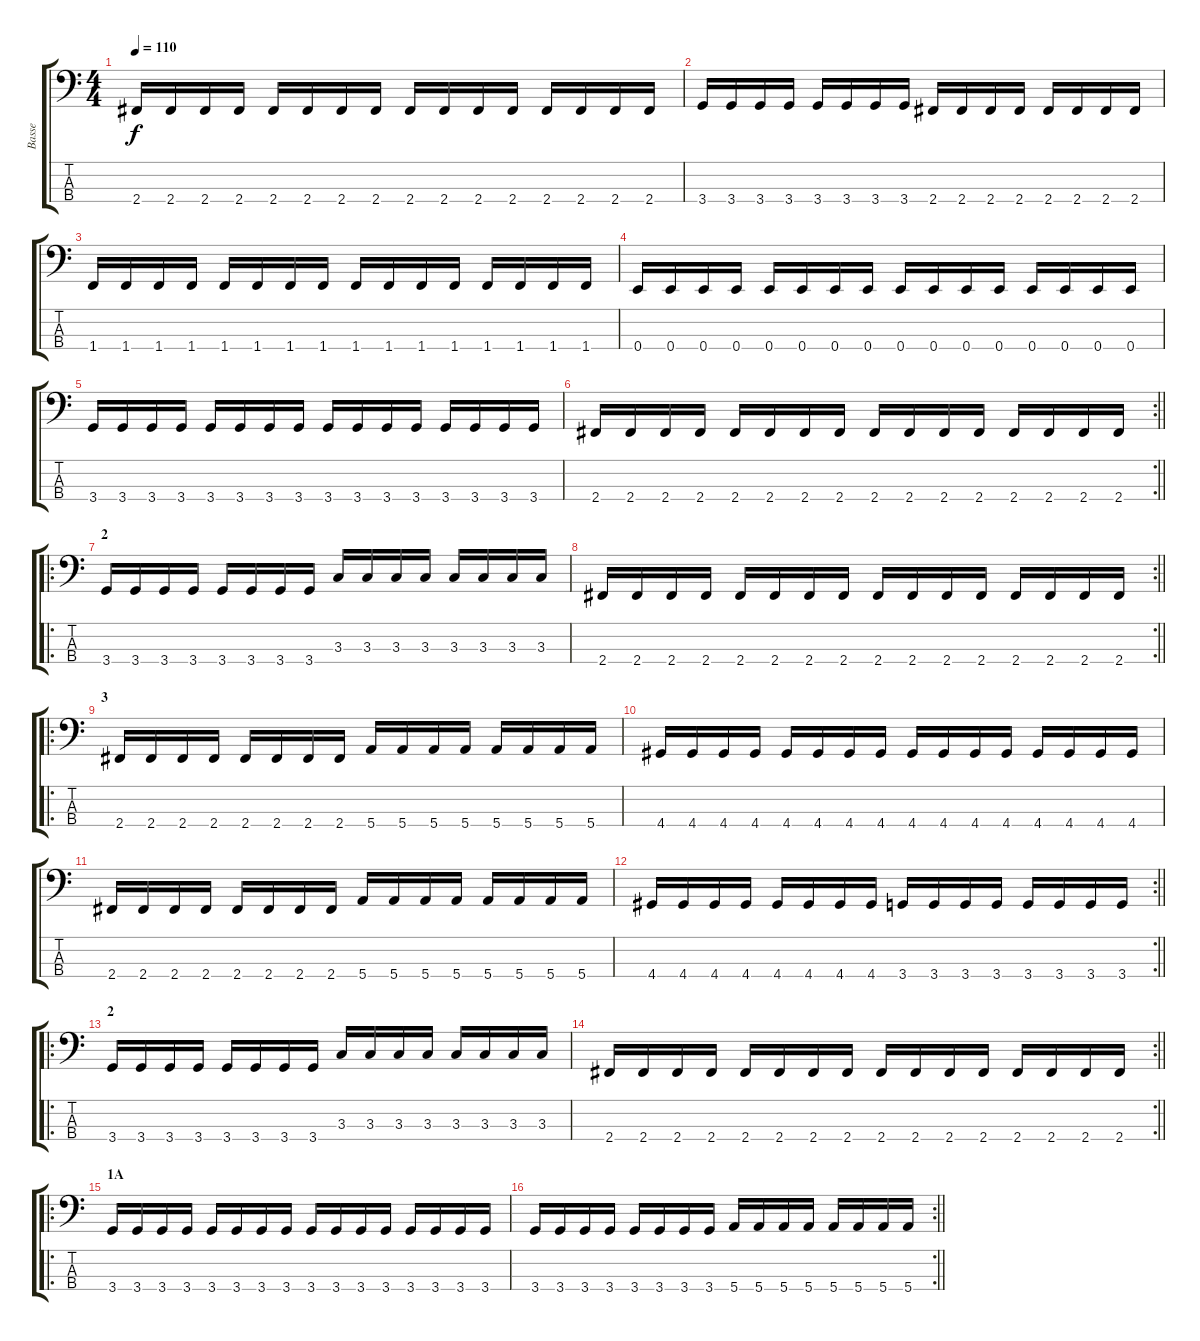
\track ("Basse" "Basse") {instrument electricbassfinger}
\staff {score tabs}
\tuning (G2 D2 A1 E1) {hide}
\ts (4 4)
\tempo 110
\clef f4
\ks c
2.4.16{dy f} 2.4.16 2.4.16 2.4.16 2.4.16 2.4.16 2.4.16 2.4.16 2.4.16 2.4.16 2.4.16 2.4.16 2.4.16 2.4.16 2.4.16 2.4.16 |
3.4.16 3.4.16 3.4.16 3.4.16 3.4.16 3.4.16 3.4.16 3.4.16 2.4.16 2.4.16 2.4.16 2.4.16 2.4.16 2.4.16 2.4.16 2.4.16 |
1.4.16 1.4.16 1.4.16 1.4.16 1.4.16 1.4.16 1.4.16 1.4.16 1.4.16 1.4.16 1.4.16 1.4.16 1.4.16 1.4.16 1.4.16 1.4.16 |
0.4.16 0.4.16 0.4.16 0.4.16 0.4.16 0.4.16 0.4.16 0.4.16 0.4.16 0.4.16 0.4.16 0.4.16 0.4.16 0.4.16 0.4.16 0.4.16 |
3.4.16 3.4.16 3.4.16 3.4.16 3.4.16 3.4.16 3.4.16 3.4.16 3.4.16 3.4.16 3.4.16 3.4.16 3.4.16 3.4.16 3.4.16 3.4.16 |
\rc 2
\barLineRight lightlight
2.4.16 2.4.16 2.4.16 2.4.16 2.4.16 2.4.16 2.4.16 2.4.16 2.4.16 2.4.16 2.4.16 2.4.16 2.4.16 2.4.16 2.4.16 2.4.16 |
\ro
\section ("" "2")
3.4.16 3.4.16 3.4.16 3.4.16 3.4.16 3.4.16 3.4.16 3.4.16 3.3.16 3.3.16 3.3.16 3.3.16 3.3.16 3.3.16 3.3.16 3.3.16 |
\rc 2
\barLineRight lightlight
2.4.16 2.4.16 2.4.16 2.4.16 2.4.16 2.4.16 2.4.16 2.4.16 2.4.16 2.4.16 2.4.16 2.4.16 2.4.16 2.4.16 2.4.16 2.4.16 |
\ro
\section ("" "3")
2.4.16 2.4.16 2.4.16 2.4.16 2.4.16 2.4.16 2.4.16 2.4.16 5.4.16 5.4.16 5.4.16 5.4.16 5.4.16 5.4.16 5.4.16 5.4.16 |
4.4.16 4.4.16 4.4.16 4.4.16 4.4.16 4.4.16 4.4.16 4.4.16 4.4.16 4.4.16 4.4.16 4.4.16 4.4.16 4.4.16 4.4.16 4.4.16 |
2.4.16 2.4.16 2.4.16 2.4.16 2.4.16 2.4.16 2.4.16 2.4.16 5.4.16 5.4.16 5.4.16 5.4.16 5.4.16 5.4.16 5.4.16 5.4.16 |
\rc 2
\barLineRight lightlight
4.4.16 4.4.16 4.4.16 4.4.16 4.4.16 4.4.16 4.4.16 4.4.16 3.4.16 3.4.16 3.4.16 3.4.16 3.4.16 3.4.16 3.4.16 3.4.16 |
\ro
\section ("" "2")
3.4.16 3.4.16 3.4.16 3.4.16 3.4.16 3.4.16 3.4.16 3.4.16 3.3.16 3.3.16 3.3.16 3.3.16 3.3.16 3.3.16 3.3.16 3.3.16 |
\rc 2
\barLineRight lightlight
2.4.16 2.4.16 2.4.16 2.4.16 2.4.16 2.4.16 2.4.16 2.4.16 2.4.16 2.4.16 2.4.16 2.4.16 2.4.16 2.4.16 2.4.16 2.4.16 |
\ro
\section ("" "1A")
3.4.16 3.4.16 3.4.16 3.4.16 3.4.16 3.4.16 3.4.16 3.4.16 3.4.16 3.4.16 3.4.16 3.4.16 3.4.16 3.4.16 3.4.16 3.4.16 |
\rc 2
\barLineRight lightlight
3.4.16 3.4.16 3.4.16 3.4.16 3.4.16 3.4.16 3.4.16 3.4.16 5.4.16 5.4.16 5.4.16 5.4.16 5.4.16 5.4.16 5.4.16 5.4.16
